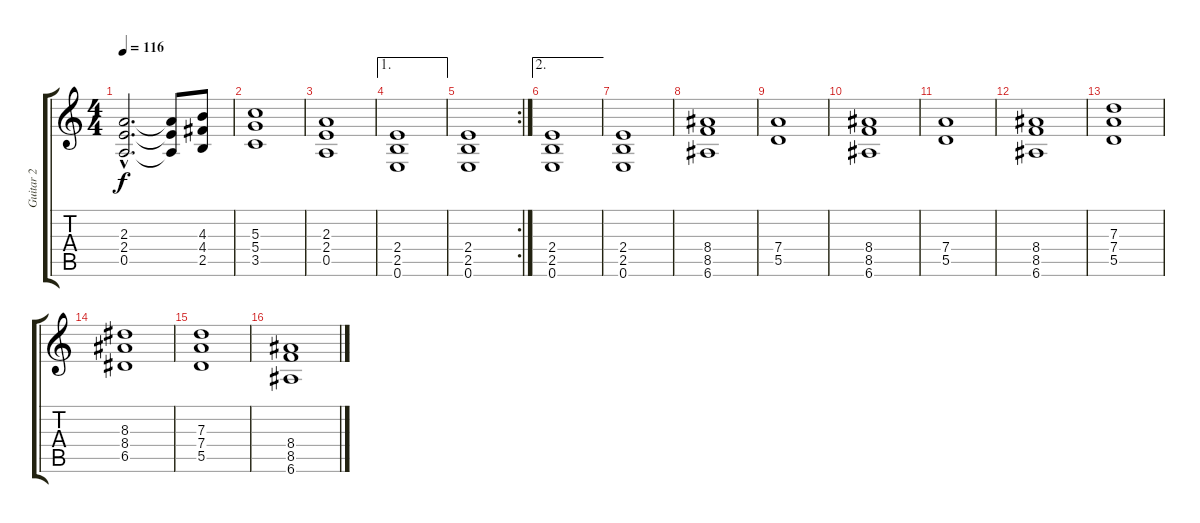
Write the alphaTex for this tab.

\track ("Guitar 2" "Guitar 2") {instrument acousticguitarnylon}
\staff {score tabs}
\tuning (E4 B3 G3 D3 A2 E2) {hide}
\ts (4 4)
\tempo 116
\clef g2
\ks c
(2.3{hac} 2.4{hac} 0.5{hac}).2{d dy f} (2.3{t} 2.4{t} 0.5{t}).8 (4.3 4.4 2.5).8 |
(5.3 5.4 3.5).1 |
(2.3 2.4 0.5).1 |
\ae 1
(2.4 2.5 0.6).1 |
\rc 2
(2.4 2.5 0.6).1 |
\ae 2
(2.4 2.5 0.6).1 |
(2.4 2.5 0.6).1 |
(8.4 8.5 6.6).1{volume 10 instrument distortionguitar} |
(7.4 5.5).1 |
(8.4 8.5 6.6).1 |
(7.4 5.5).1 |
(8.4 8.5 6.6).1 |
(7.3 7.4 5.5).1 |
(8.3 8.4 6.5).1 |
(7.3 7.4 5.5).1 |
(8.4 8.5 6.6).1{volume 10 instrument distortionguitar}
